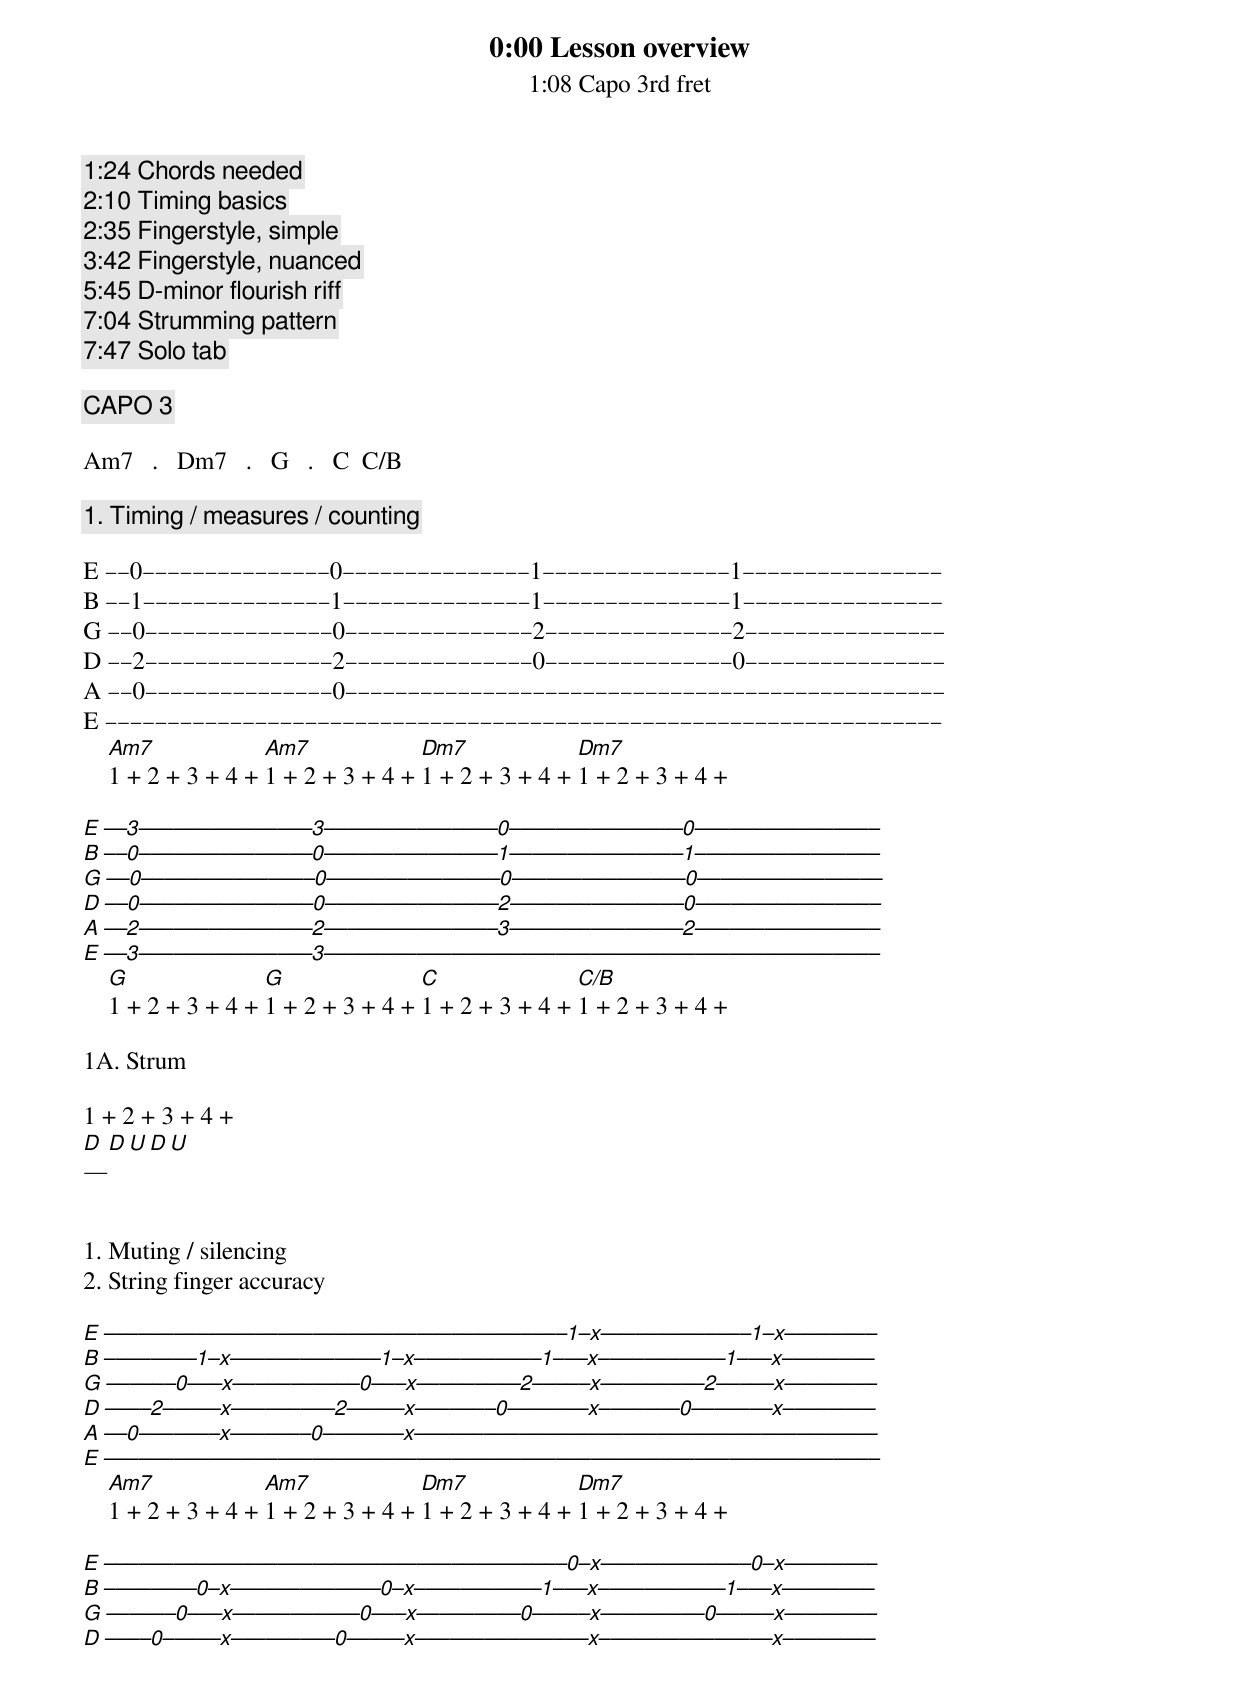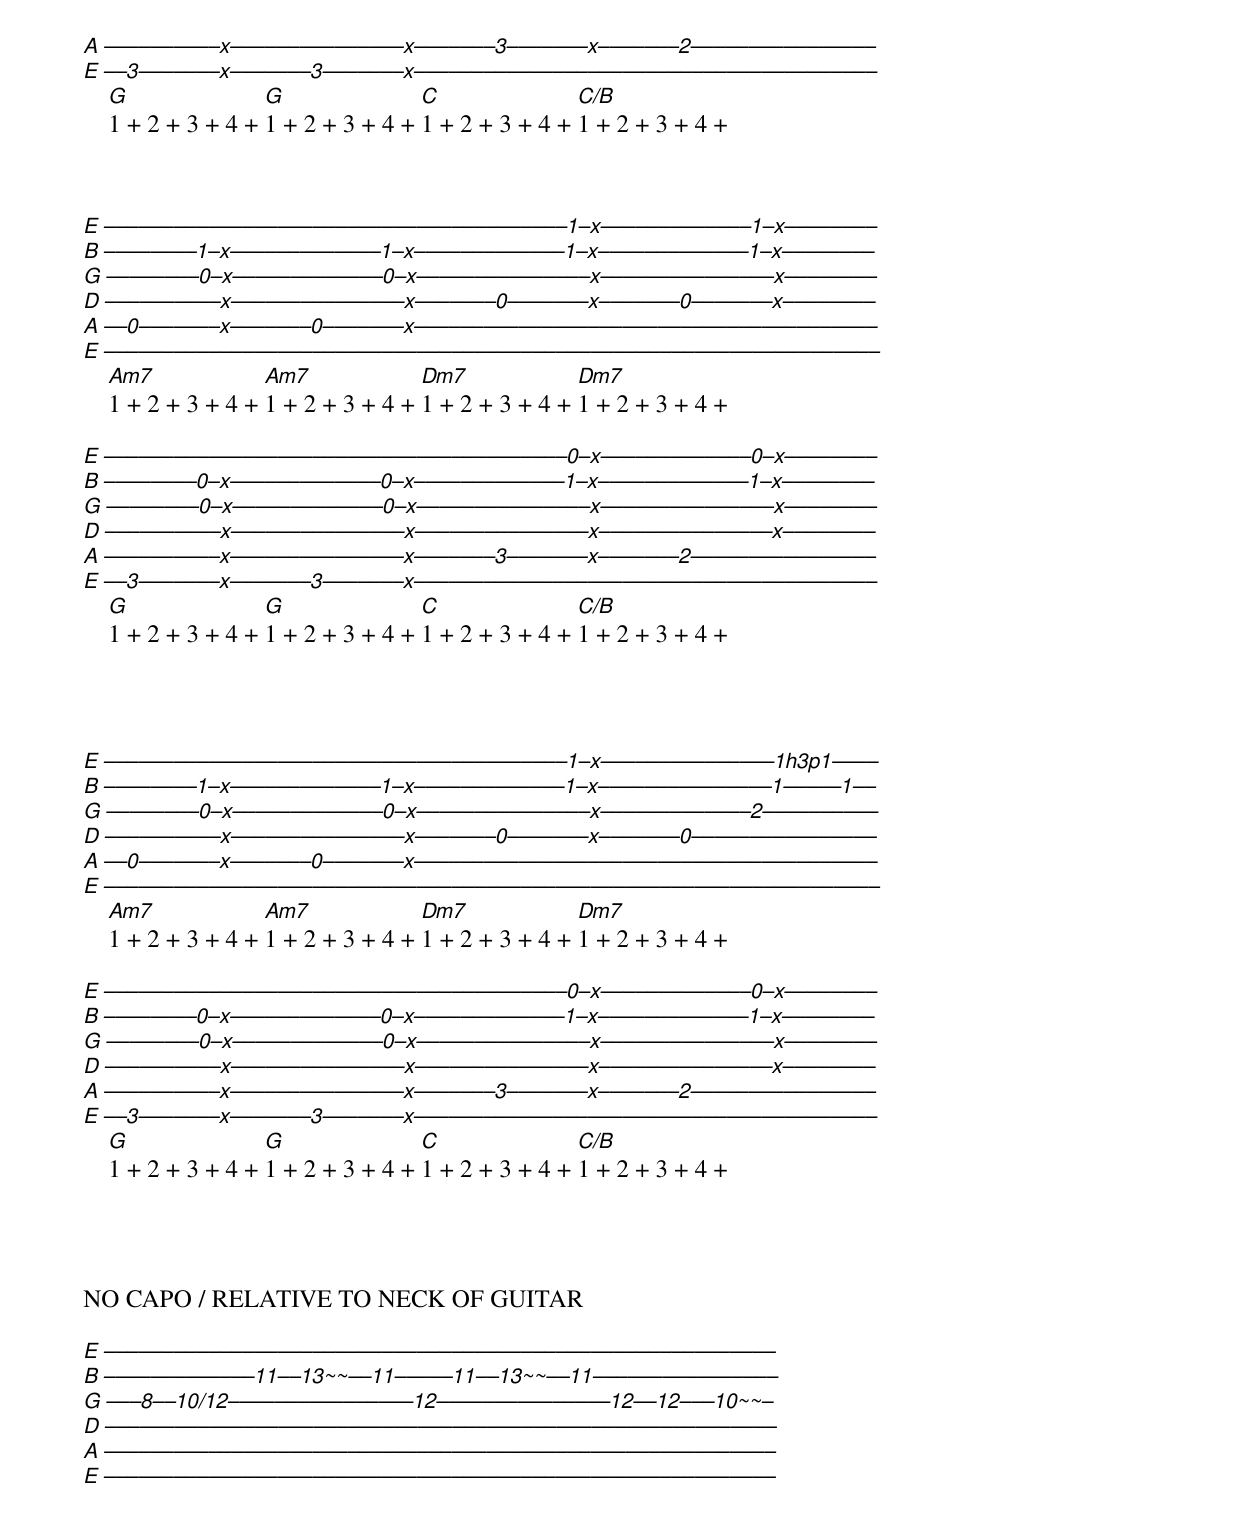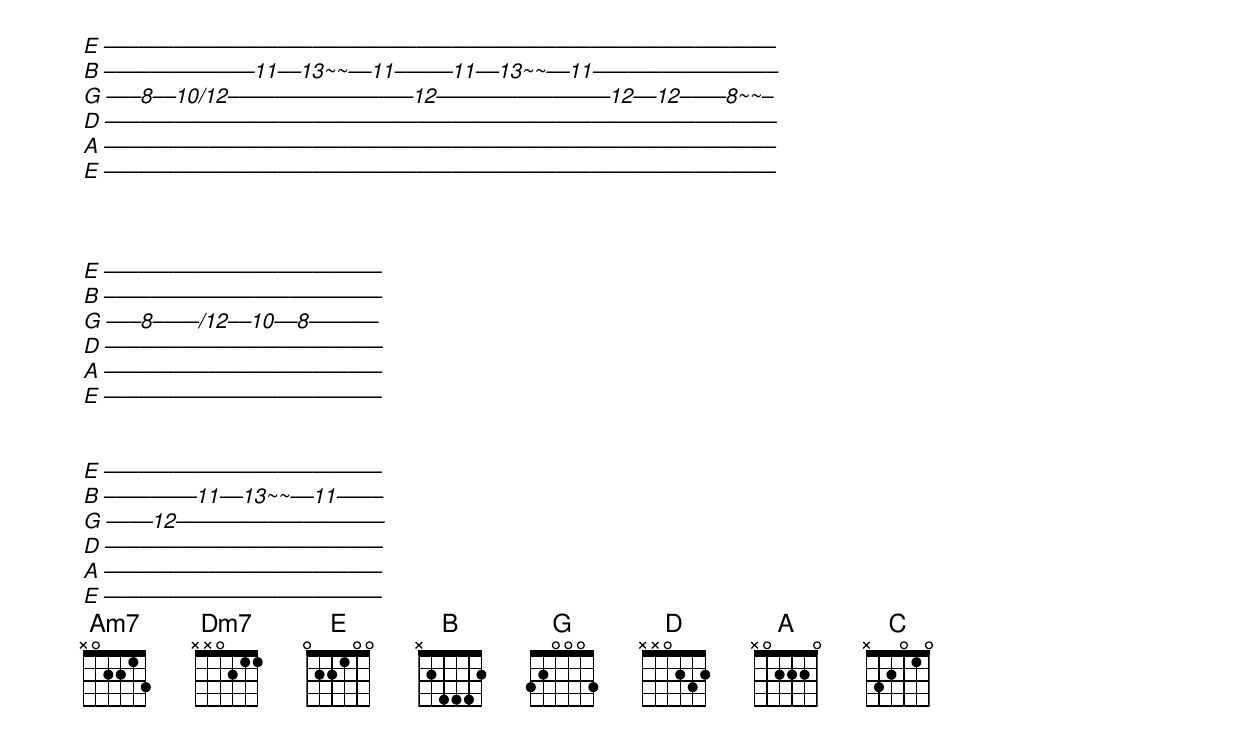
0:00 Lesson overview
1:08 Capo 3rd fret
1:24 Chords needed
2:10 Timing basics
2:35 Fingerstyle, simple
3:42 Fingerstyle, nuanced
5:45 D-minor flourish riff
7:04 Strumming pattern
7:47 Solo tab

CAPO 3

Am7   .   Dm7   .   G   .   C  C/B

1. Timing / measures / counting

E ––0–––––––––––––––0–––––––––––––––1–––––––––––––––1––––––––––––––––
B ––1–––––––––––––––1–––––––––––––––1–––––––––––––––1––––––––––––––––
G ––0–––––––––––––––0–––––––––––––––2–––––––––––––––2––––––––––––––––
D ––2–––––––––––––––2–––––––––––––––0–––––––––––––––0––––––––––––––––
A ––0–––––––––––––––0––––––––––––––––––––––––––––––––––––––––––––––––
E –––––––––––––––––––––––––––––––––––––––––––––––––––––––––––––––––––
    Am7             Am7             Dm7             Dm7
    1 + 2 + 3 + 4 + 1 + 2 + 3 + 4 + 1 + 2 + 3 + 4 + 1 + 2 + 3 + 4 +

E ––3–––––––––––––––3–––––––––––––––0–––––––––––––––0––––––––––––––––
B ––0–––––––––––––––0–––––––––––––––1–––––––––––––––1––––––––––––––––
G ––0–––––––––––––––0–––––––––––––––0–––––––––––––––0––––––––––––––––
D ––0–––––––––––––––0–––––––––––––––2–––––––––––––––0––––––––––––––––
A ––2–––––––––––––––2–––––––––––––––3–––––––––––––––2––––––––––––––––
E ––3–––––––––––––––3––––––––––––––––––––––––––––––––––––––––––––––––
    G               G               C               C/B
    1 + 2 + 3 + 4 + 1 + 2 + 3 + 4 + 1 + 2 + 3 + 4 + 1 + 2 + 3 + 4 +

1A. Strum

1 + 2 + 3 + 4 +
D   D     U D U
—


1. Muting / silencing
2. String finger accuracy

E ––––––––––––––––––––––––––––––––––––––––1–x–––––––––––––1–x––––––––
B ––––––––1–x–––––––––––––1–x–––––––––––1–––x–––––––––––1–––x––––––––
G ––––––0–––x–––––––––––0–––x–––––––––2–––––x–––––––––2–––––x––––––––
D ––––2–––––x–––––––––2–––––x–––––––0–––––––x–––––––0–––––––x––––––––
A ––0–––––––x–––––––0–––––––x––––––––––––––––––––––––––––––––––––––––
E –––––––––––––––––––––––––––––––––––––––––––––––––––––––––––––––––––
    Am7             Am7             Dm7             Dm7
    1 + 2 + 3 + 4 + 1 + 2 + 3 + 4 + 1 + 2 + 3 + 4 + 1 + 2 + 3 + 4 +

E ––––––––––––––––––––––––––––––––––––––––0–x–––––––––––––0–x––––––––
B ––––––––0–x–––––––––––––0–x–––––––––––1–––x–––––––––––1–––x––––––––
G ––––––0–––x–––––––––––0–––x–––––––––0–––––x–––––––––0–––––x––––––––
D ––––0–––––x–––––––––0–––––x–––––––––––––––x–––––––––––––––x––––––––
A ––––––––––x–––––––––––––––x–––––––3–––––––x–––––––2––––––––––––––––
E ––3–––––––x–––––––3–––––––x––––––––––––––––––––––––––––––––––––––––
    G               G               C               C/B
    1 + 2 + 3 + 4 + 1 + 2 + 3 + 4 + 1 + 2 + 3 + 4 + 1 + 2 + 3 + 4 +



E ––––––––––––––––––––––––––––––––––––––––1–x–––––––––––––1–x––––––––
B ––––––––1–x–––––––––––––1–x–––––––––––––1–x–––––––––––––1–x––––––––
G ––––––––0–x–––––––––––––0–x–––––––––––––––x–––––––––––––––x––––––––
D ––––––––––x–––––––––––––––x–––––––0–––––––x–––––––0–––––––x––––––––
A ––0–––––––x–––––––0–––––––x––––––––––––––––––––––––––––––––––––––––
E –––––––––––––––––––––––––––––––––––––––––––––––––––––––––––––––––––
    Am7             Am7             Dm7             Dm7
    1 + 2 + 3 + 4 + 1 + 2 + 3 + 4 + 1 + 2 + 3 + 4 + 1 + 2 + 3 + 4 +

E ––––––––––––––––––––––––––––––––––––––––0–x–––––––––––––0–x––––––––
B ––––––––0–x–––––––––––––0–x–––––––––––––1–x–––––––––––––1–x––––––––
G ––––––––0–x–––––––––––––0–x–––––––––––––––x–––––––––––––––x––––––––
D ––––––––––x–––––––––––––––x–––––––––––––––x–––––––––––––––x––––––––
A ––––––––––x–––––––––––––––x–––––––3–––––––x–––––––2––––––––––––––––
E ––3–––––––x–––––––3–––––––x––––––––––––––––––––––––––––––––––––––––
    G               G               C               C/B
    1 + 2 + 3 + 4 + 1 + 2 + 3 + 4 + 1 + 2 + 3 + 4 + 1 + 2 + 3 + 4 +




E ––––––––––––––––––––––––––––––––––––––––1–x–––––––––––––––1h3p1––––
B ––––––––1–x–––––––––––––1–x–––––––––––––1–x–––––––––––––––1–––––1––
G ––––––––0–x–––––––––––––0–x–––––––––––––––x–––––––––––––2––––––––––
D ––––––––––x–––––––––––––––x–––––––0–––––––x–––––––0––––––––––––––––
A ––0–––––––x–––––––0–––––––x––––––––––––––––––––––––––––––––––––––––
E –––––––––––––––––––––––––––––––––––––––––––––––––––––––––––––––––––
    Am7             Am7             Dm7             Dm7
    1 + 2 + 3 + 4 + 1 + 2 + 3 + 4 + 1 + 2 + 3 + 4 + 1 + 2 + 3 + 4 +

E ––––––––––––––––––––––––––––––––––––––––0–x–––––––––––––0–x––––––––
B ––––––––0–x–––––––––––––0–x–––––––––––––1–x–––––––––––––1–x––––––––
G ––––––––0–x–––––––––––––0–x–––––––––––––––x–––––––––––––––x––––––––
D ––––––––––x–––––––––––––––x–––––––––––––––x–––––––––––––––x––––––––
A ––––––––––x–––––––––––––––x–––––––3–––––––x–––––––2––––––––––––––––
E ––3–––––––x–––––––3–––––––x––––––––––––––––––––––––––––––––––––––––
    G               G               C               C/B
    1 + 2 + 3 + 4 + 1 + 2 + 3 + 4 + 1 + 2 + 3 + 4 + 1 + 2 + 3 + 4 +




NO CAPO / RELATIVE TO NECK OF GUITAR

E ––––––––––––––––––––––––––––––––––––––––––––––––––––––––––
B –––––––––––––11––13~~––11–––––11––13~~––11––––––––––––––––
G –––8––10/12––––––––––––––––12–––––––––––––––12––12–––10~~–
D ––––––––––––––––––––––––––––––––––––––––––––––––––––––––––
A ––––––––––––––––––––––––––––––––––––––––––––––––––––––––––
E ––––––––––––––––––––––––––––––––––––––––––––––––––––––––––

E ––––––––––––––––––––––––––––––––––––––––––––––––––––––––––
B –––––––––––––11––13~~––11–––––11––13~~––11––––––––––––––––
G –––8––10/12––––––––––––––––12–––––––––––––––12––12––––8~~–
D ––––––––––––––––––––––––––––––––––––––––––––––––––––––––––
A ––––––––––––––––––––––––––––––––––––––––––––––––––––––––––
E ––––––––––––––––––––––––––––––––––––––––––––––––––––––––––



E ––––––––––––––––––––––––
B ––––––––––––––––––––––––
G –––8––––/12––10––8––––––
D ––––––––––––––––––––––––
A ––––––––––––––––––––––––
E ––––––––––––––––––––––––


E ––––––––––––––––––––––––
B ––––––––11––13~~––11––––
G ––––12––––––––––––––––––
D ––––––––––––––––––––––––
A ––––––––––––––––––––––––
E ––––––––––––––––––––––––
